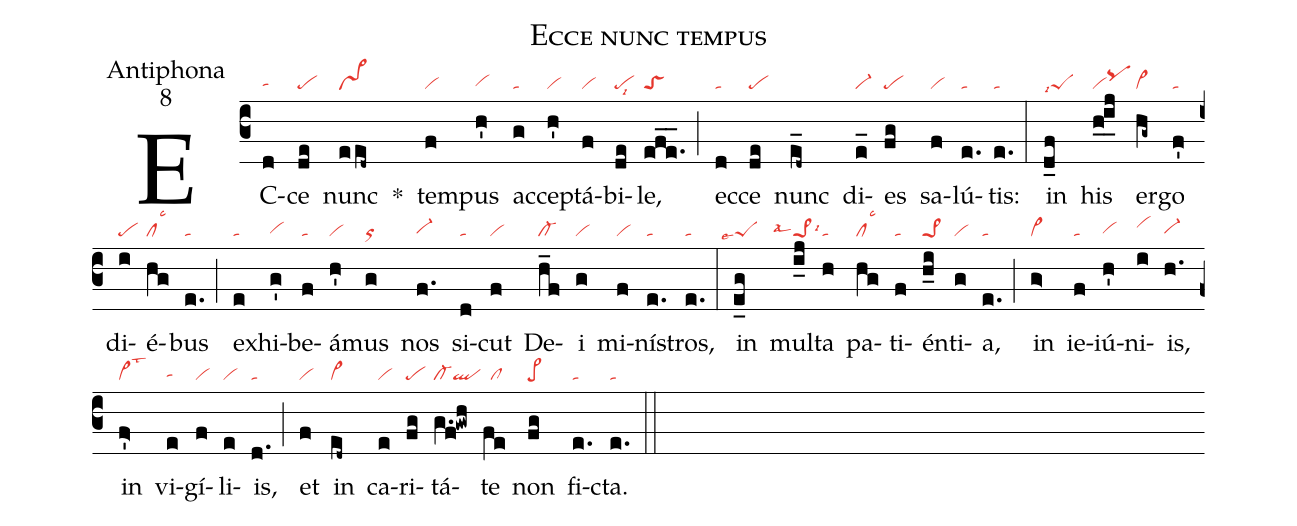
name: Ecce nunc tempus;
office-part: Antiphona;
mode: 8;
nabc-lines: 1;
%%
(c3)
EC(d|tahg)ce(de|pe) nunc(eed~|vs>) *()
tem(f|vi)pus(h'|vihg) ac(g|ta)ce(h'|vi)ptá(f|vi)bi(de|pelsi8)le,(efe.__|toS) (;)
ec(d|ta)ce(de|pe) nunc(e_d~) di(e_|vi-)es(fg|pe) sa(f|vi)lú(e.|ta)tis:(e.|ta) (:)
in(d_f|peSlsi7) his(h_0!i_j|vipqhi) er(hg~|vi>)go(f'|ta) di(i|pe)é(hg|cllsc3)bus(e.|ta) (;)
ex(e|ta)hi(g'|vihg)be(f|ta)á(h'|vi)mus(g|or) nos(f.|vi-hg) si(d|ta)cut(f|vi) De(h_f|cl-)i(g|vi) mi(f|vi)ní(e.|ta)stros,(e.|ta) (:)
in(e_g|```peSlse7) mul(i_j|`````pe>1lsal4lsi6)ta(h|ta) pa(hg|cllsc3)ti(f|ta)én(h_i|pe>1)ti(g|vi)a,(e.|ta) (;)
in(g>|vi>) ie(f|ta)iú(h'|vihg)ni(i|vihi)is,(h.|vi-hg) in(f>'|vi>lst3) vi(e|tahg)gí(f|vi)li(e|vi)is,(d.|ta) (;)
et(f|vi) in(ed~|vi>) ca(e|vi)ri(fg|pe)tá(g.f!gwh|cl-ql)te(fe|//cl) non(fg|pe>) fi(e.|ta)cta.(e.|ta) (::)
